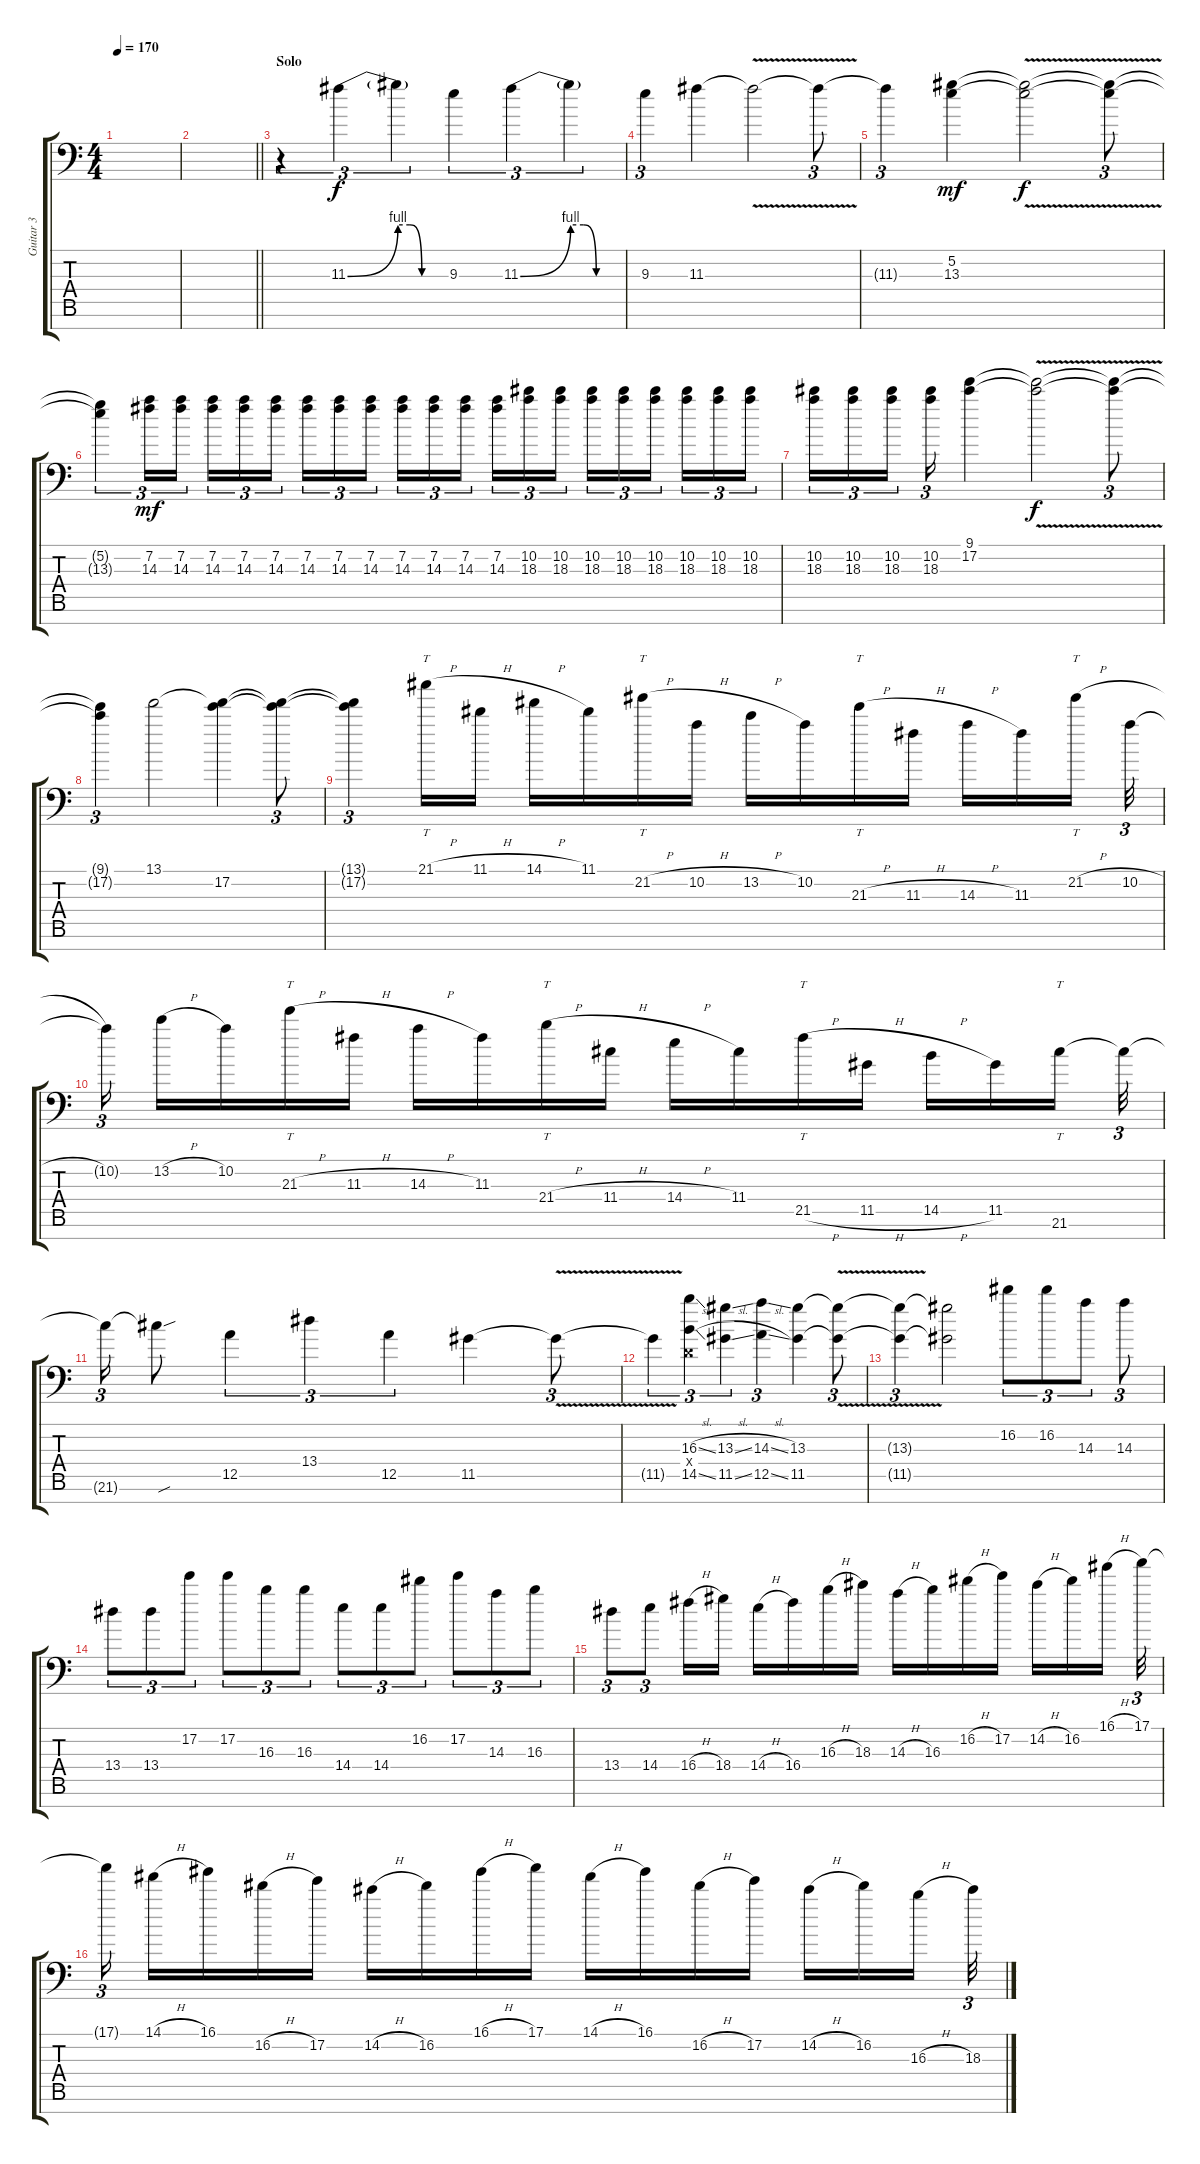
\track ("Guitar 3" "Guitar 3") {instrument overdrivenguitar}
\staff {score tabs}
\tuning (E4 B3 G3 D3 A2 E2 A1) {hide}
\ts (4 4)
\tempo 170
\clef f4
\ks c
|
\barLineRight lightlight
|
\section ("" "Solo")
r.4{tu (3 2) volume 9 balance 8 instrument distortionguitar} 11.3{be (bend 0 0 60 4)}.4{tu (3 2)} 11.3{be (custom 0 4 15 4 30 0 60 0) t}.4{tu (3 2)} 9.3.4{tu (3 2)} 11.3{be (bend 0 0 60 4)}.4{tu (3 2)} 11.3{be (custom 0 4 15 4 30 0 60 0) t}.4{tu (3 2)} |
9.3.4{tu (3 2)} 11.3.4 11.3{v t}.2 11.3{t}.8{tu (3 2)} |
11.3{t}.4{tu (3 2)} (5.2 13.3).4{dy mf} (5.2{v t} 13.3{v t}).2{dy f} (5.2{t} 13.3{t}).8{tu (3 2)} |
(5.2{t} 13.3{t}).4{tu (3 2)} (7.2 14.3).16{tu (3 2) dy mf} (7.2 14.3).16{tu (3 2)} (7.2 14.3).16{tu (3 2)} (7.2 14.3).16{tu (3 2)} (7.2 14.3).16{tu (3 2) beam splitsecondary} (7.2 14.3).16{tu (3 2)} (7.2 14.3).16{tu (3 2)} (7.2 14.3).16{tu (3 2)} (7.2 14.3).16{tu (3 2)} (7.2 14.3).16{tu (3 2)} (7.2 14.3).16{tu (3 2) beam splitsecondary} (7.2 14.3).16{tu (3 2)} (10.2 18.3).16{tu (3 2)} (10.2 18.3).16{tu (3 2)} (10.2 18.3).16{tu (3 2)} (10.2 18.3).16{tu (3 2)} (10.2 18.3).16{tu (3 2) beam splitsecondary} (10.2 18.3).16{tu (3 2)} (10.2 18.3).16{tu (3 2)} (10.2 18.3).16{tu (3 2)} |
(10.2 18.3).16{tu (3 2)} (10.2 18.3).16{tu (3 2)} (10.2 18.3).16{tu (3 2) beam splitsecondary} (10.2 18.3).16{tu (3 2)} (9.1 17.2).4 (9.1{v t} 17.2{v t}).2{dy f} (9.1{t} 17.2{t}).8{tu (3 2)} |
(9.1{t} 17.2{t}).4{tu (3 2)} 13.1.2 (13.1{t} 17.2).4 (13.1{t} 17.2{t}).8{tu (3 2)} |
(13.1{t} 17.2{t}).4{tu (3 2)} 21.1{h}.16{tt} 11.1{h}.16 14.1{h}.16 11.1.16 21.2{h}.16{tt} 10.2{h}.16 13.2{h}.16 10.2.16 21.3{h}.16{tt} 11.3{h}.16 14.3{h}.16 11.3.16 21.2{h}.16{tt beam splitsecondary} 10.2{h}.32{tu (3 2)} |
10.2{t}.16{tu (3 2) beam splitsecondary} 13.2{h}.16 10.2.16 21.3{h}.16{tt} 11.3{h}.16 14.3{h}.16 11.3.16 21.4{h}.16{tt} 11.4{h}.16 14.4{h}.16 11.4.16 21.5{h}.16{tt} 11.5{h}.16 14.5{h}.16 11.5.16 21.6.16{tt beam splitsecondary} 21.6{t}.32{tu (3 2)} |
21.6{t}.16{tu (3 2)} 21.6{sou t}.8 12.5.4{tu (3 2)} 13.4.4{tu (3 2)} 12.5.4{tu (3 2)} 11.5.4 11.5{v t}.8{tu (3 2)} |
11.5{t}.4{tu (3 2)} (16.3{sl} 0.4{x} 14.5{sl}).4{tu (3 2)} (13.3{sl} 11.5{sl}).4{tu (3 2)} (14.3{sl} 12.5{sl}).4{tu (3 2)} (13.3 11.5).4 (13.3{v t} 11.5{v t}).8{tu (3 2)} |
(13.3{t} 11.5{t}).4{tu (3 2)} (13.3{t} 11.5{t}).2 16.2.8{tu (3 2)} 16.2.8{tu (3 2)} 14.3.8{tu (3 2)} 14.3.8{tu (3 2)} |
13.4.8{tu (3 2)} 13.4.8{tu (3 2)} 17.2.8{tu (3 2)} 17.2.8{tu (3 2)} 16.3.8{tu (3 2)} 16.3.8{tu (3 2)} 14.4.8{tu (3 2)} 14.4.8{tu (3 2)} 16.2.8{tu (3 2)} 17.2.8{tu (3 2)} 14.3.8{tu (3 2)} 16.3.8{tu (3 2)} |
13.4.8{tu (3 2)} 14.4.8{tu (3 2)} 16.4{h}.16 18.4.16 14.4{h}.16 16.4.16 16.3{h}.16 18.3.16 14.3{h}.16 16.3.16 16.2{h}.16 17.2.16 14.2{h}.16 16.2.16 16.1{h}.16{beam splitsecondary} 17.1.32{tu (3 2)} |
17.1{t}.16{tu (3 2) beam splitsecondary} 14.1{h}.16 16.1.16 16.2{h}.16 17.2.16 14.2{h}.16 16.2.16 16.1{h}.16 17.1.16 14.1{h}.16 16.1.16 16.2{h}.16 17.2.16 14.2{h}.16 16.2.16 16.3{h}.16{beam splitsecondary} 18.3.32{tu (3 2)}
